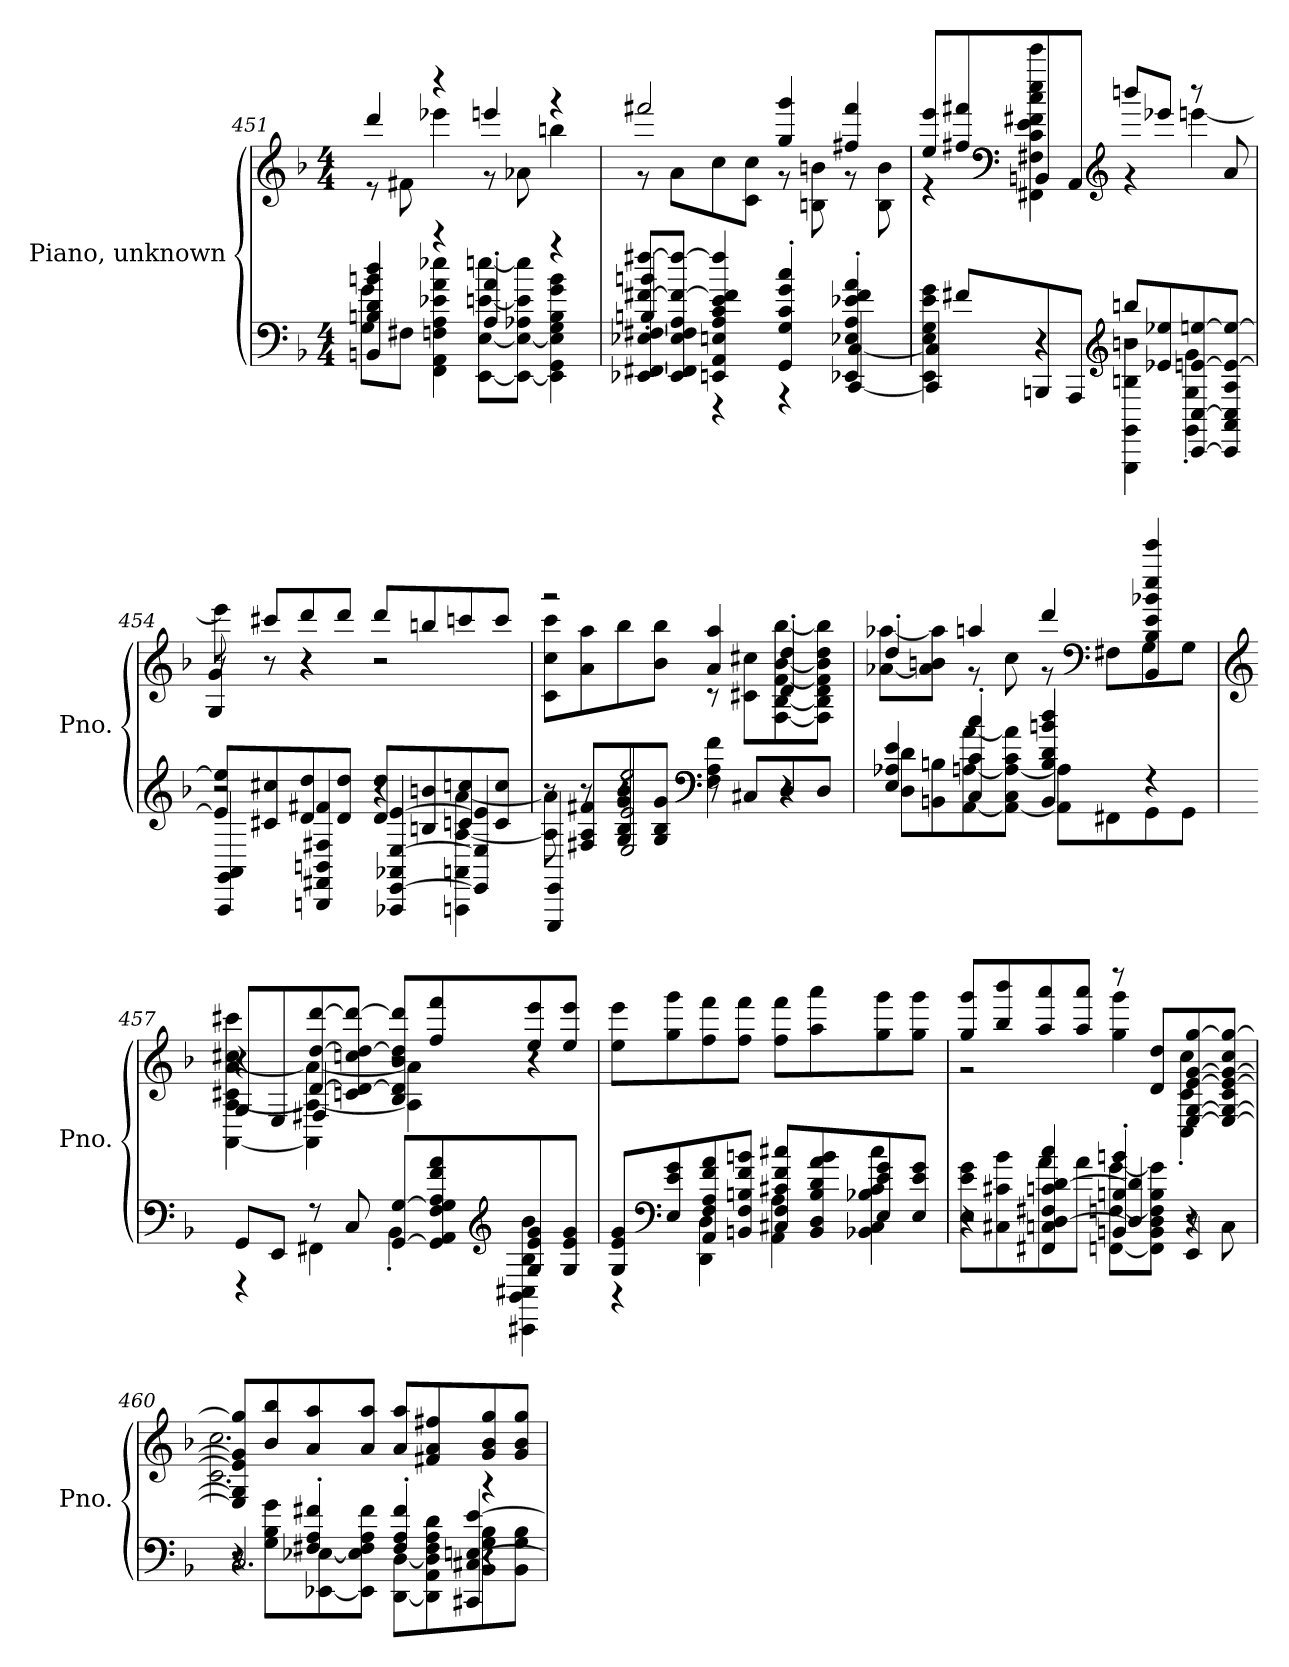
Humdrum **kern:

**kern	**kern
*part1	*part1
*staff2	*staff1
*I"Piano, unknown	*
*I'Pno.	*
*clefF4	*clefG2
*k[b-]	*k[b-]
*M4/4	*M4/4
=451	=451
*^	*^
4BBn/ 4Bn/ 4d/ 4bn/ 4dd/	8G\ 8g\L	4ddd/	8r
.	8F#X\J	.	8f#X\
4r	4FF\ 4AA\ 4Fn\ 4A\ 4e-X\ 4a\ 4ee-X\	4r	4eee-X\
4A/' 4a/'	[8EE\ [8E\ [8en\ [8een\L	4eeen/	8r
.	8EE\_ 8E\_ 8A-X\ 8e\] 8ee\]J	.	8a-X\
4r	4EE\] 4GG\ 4E\] 4G\ 4B\ 4g\ 4b\	4r	4bbn\
!!LO:LB:g=z	!!
=452	=452	=452	=452
[8EE-X/ [8FF#X/ [8E-X/ [8F#X/ [8f#X/ [8ff#X/L	4Bn/' 4bn/'	2fff#X/	8r
8EE-/] 8FF#/] 8E-/] 8F#/] 8A/ 8f#/_ 8ff#/_J	.	.	8a\L
4EEn/ 4AA/ 4En/ 4A/ 4c/ 4e/ 4f#/] 4ff#/]	4r	.	8cc\
.	.	.	8c\ 8cc\J
4GG/' 4G/' 4c/' 4g/' 4cc/'	4r	4gg/ 4ggg/	8r
.	.	.	8Bn\ 8bn\
4EE-X/' 4E-X/' 4A/' 4e-X/' 4f#/' 4a/'	[4CC/ [4C/	4ff#X/ 4fff#/	8r
.	.	.	8B\ 8b\
=453	=453	=453	=453
*	*^	*	*
8r	4EE\ 4E\ 4G\ 4e\ 4g\	4CC/] 4C/]	8ee/ 8eee/L	4r
8f#X/L	.	.	8ff#X/ 8fff#X/	.
*	*	*	*clefF4	*
8BBBn/	4r	4r	8BBn/	4FF#X\ 4F#X\ 4c\ 4e\ 4f#X\ 4cc\ 4ee\ 4eee\
8AAA/J	.	.	8AA/J	.
*clefG2	*	*	*clefG2	*
8bbn/L	4GGG\ 4GG\ 4Bn\ 4bn\	2r	8bbbn/L	4r
8e-X/ 8ee-X/	.	.	8eee-X/J	.
[8CC/ [8C/ [8en/ [8een/	4GG\' 4G\' 4g\'	.	8r	[4eeen\
8CC/] 8AA/ 8C/] 8A/ 8e/_ 8ee/_J	.	.	8a/	.
!!LO:LB:g=z
=454	=454	=454	=454	=454
*	*	*	*	*^
8e/] 8ee/]L	2r	4AAA/ 4GG/ 4AA/	8r	8eee\]	4G/ 4g/
8c#X/ 8cc#X/	.	.	8ccc#X/L	8r	.
8d/ 8dd/	.	4BBBn/ 4FF#X/ 4BBn/ 4F#X/ 4f#X/	8ddd/	4r	4r
8d/ 8dd/J	.	.	8ddd/J	.	.
8d/ 8dd/L	4r	4AAA-X/ [4EE/ 4AA-X/ [4E/ [4e/	8ddd/L	2r	2r
8Bn/ 8bn/	.	.	8bbn/	.	.
8cn/ 8ccn/	4AAAn\ 4AAn\ [4A\ [4a\	4EE/] 4E/] 4e/]	8cccn/	.	.
8c/ 8cc/J	.	.	8ccc/J	.	.
*	*	*	*	*v	*v
=455	=455	=455	=455	=455
8r	8A\] 8a\]	4EEE/ 4EE/	2r	8c\ 8cc\ 8ccc\L
8F#X/ 8A/ 8f#X/L	8r	.	.	8a\ 8aa\
8G/ 8B-/ 8g/ 8b-/	4r	2E/ 2e/ 2ee/	.	8bb-\
8G/ 8B-/ 8g/J	.	.	.	8b-\ 8bb-\J
*clefF4	*	*	*	*
8r	4F#\ 4A\ 4f#\	.	4a/ 4aa/	8r
8C#X/L	.	.	.	8c#X\ 8cc#X\L
8D/	4r	4r	4d/' 4dd/'	[8F\ [8B-\ [8f\ [8b-\ [8bb-\
8D/J	.	.	.	8F\] 8B-\] 8d\ 8f\] 8b-\] 8dd\ 8bb-\]J
*	*v	*v	*	*
!!LO:LB:g=z	!!
=456	=456	=456	=456
4E/ 4A-X/ 4e/	8D\ 8d\L	4dd'/	[8a-X\ [8aa-X\L
.	8BBn\ 8Bn\	.	8a-\] 8bn\ 8aa-\]J
4C/' 4c/' 4cc/'	[8AA\ [8An\ [8a\	4aan/	8r
.	8AA\_ 8C\ 8A\_ 8c\ 8a\]J	.	8cc\
4BB/ 4B/ 4d/ 4bn/ 4dd/	8AA\] 8A\]L	4ddd/	8r
*	*	*clefF4	*
.	8FF#X\	.	8F#X\L
4r	8GG\	4BB-/ 4B-/ 4e/ 4b-X/ 4ee/ 4eee/	8G\
.	8GG\J	.	8G\J
*	*	*v	*v
=457	=457	=457
*	*	*clefG2
*	*	*^
*	*	*	*^
8GG/L	4r	8G/L	[4AA\ [4A\ 4c#X\ [4a\ 4cc#X\ 4ccc#X\	4r
8EE/J	.	8E/	.	.
8r	4FF#X\	[8d/ [8dd/ [8ddd/	4AA\] 4A\_ 4a\_	4F#X/
8C/	.	8cn/ 8d/_ 8ccn/ 8dd/_ 8ddd/_J	.	.
[8GG/ [8G/L	4BB-'\	8B-/ 8d/] 8b-/ 8dd/] 8ddd/]L	4A\] 4a\]	2r
8GG/] 8AA/ 8F/ 8G/] 8A/ 8f/ 8a/	.	8ff/ 8fff/	.	.
*clefG2	*	*	*	*
8G/ 8e/ 8g/	4CC#X\ 4BB-\ 4C#X\ 4B-\ 4b-\	8ee/ 8eee/	4r	.
8G/ 8e/ 8g/J	.	8ee/ 8eee/J	.	.
*	*	*v	*v	*v
!!LO:PB:g=z
=458	=458	=458
8G/ 8e/ 8g/L	4r	8ee\ 8eee\L
*clefF4	*	*
8E/ 8e/ 8g/	.	8gg\ 8ggg\
8AA/ 8F/ 8A/ 8f/ 8a/	4DD\ 4D\	8ff\ 8fff\
8BBn/ 8F/ 8Bn/ 8f/ 8bn/J	.	8ff\ 8fff\J
8C#X/ 8F/ 8c#X/ 8f/ 8cc#X/L	4AA\ 4A\	8ff\ 8fff\L
8BB/ 8D/ 8B/ 8d/ 8a/ 8b/	.	8aa\ 8aaa\
8E/ 8e/ 8g/	4BB-X\ 4C#\ 4B-X\ 4c#\ 4cc#\	8gg\ 8ggg\
8E/ 8e/ 8g/J	.	8gg\ 8ggg\J
=459	=459	=459
*	*^	*^
2r	8E\ 8e\ 8g\L	4r	8gg/ 8ggg/L	2r
.	8C#X\ 8c#X\ 8b-\	.	8bb-/ 8bbb-/	.
.	8a\	4FF#X/ 4Cn/ [4D/ 4F#X/ 4cn/ [4d/ 4cc/	8aa/ 8aaa/	.
.	8a\J	.	8aa/ 8aaa/J	.
4BBn/' 4Bn/' 4bn/'	[8FFn\ [8Fn\ [8g\L	4D/] 4d/]	8r	4gg\ 4ggg\
.	8FF\] 8BB\ 8D\ 8F\] 8B\ 8g\]J	.	8d/ 8dd/L	.
4r	8r	4EE/	[8E/ [8G/ [8e/ [8g/ [8gg/	4C\' 4c\' 4cc\'
.	8C\	.	8E/_ 8G/_ 8c/ 8e/_ 8g/_ 8cc/ 8gg/_J	.
!!LO:LB:g=z	!!
=460	=460	=460	=460	=460
4r	8r	2.C/	8E/] 8G/] 8e/] 8g/] 8gg/]L	2.c\ 2.cc\
.	8G\ 8B-\ 8g\L	.	8b-/ 8bb-/	.
4F#X/' 4A/' 4f#X/'	[8EE-X\ [8E-X\	.	8a/ 8aa/	.
.	8EE-\] 8E-\] 8F#\ 8A\ 8f#\J	.	8a/ 8aa/J	.
4F#/' 4A/' 4f#/'	[8DD\ [8D\L	.	8a/ 8aa/L	.
.	8DD\] 8AA\ 8D\] 8F#\ 8A\ 8d\	.	8f#X/ 8a/ 8ff#X/	.
4r	8BB-\ 8G\ 8B-\	4CC#X/ 4C#X/ [4En/ [4e/	8g/ 8b-/ 8gg/	4r
.	8BB-\ 8G\ 8B-\J	.	8g/ 8b-/ 8gg/J	.
*v	*v	*v	*	*
*	*v	*v
=	=
*-	*-
